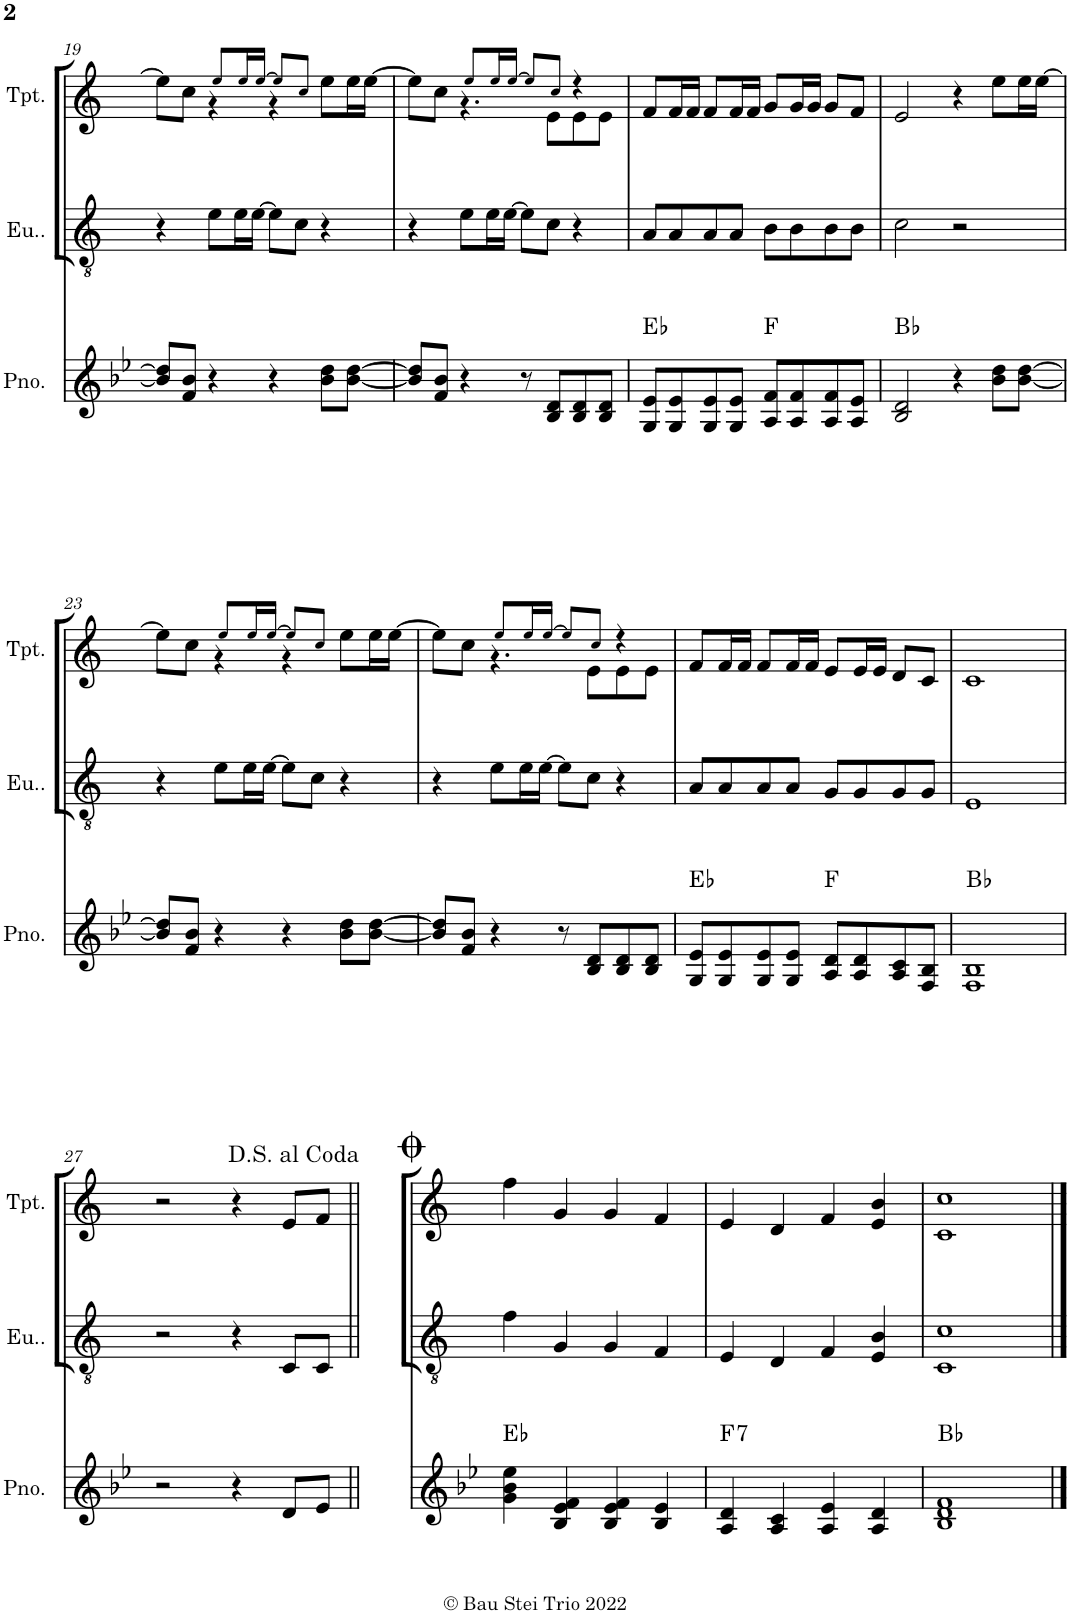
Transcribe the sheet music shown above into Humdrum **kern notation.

**kern	**harte	**kern	**kern
*part3	*part3	*part2	*part1
*staff3	*	*staff2	*staff1
*I"Piano	*	*I"Euphonium	*I"Trumpet
*I'Pno.	*	*I'Eu..	*I'Tpt.
!!LO:PB:g=z
*clefG2	*	*clefGv2	*clefG2
*	*	*Trd1c2	*Trd1c2
*k[b-e-]	*	*k[]	*k[]
*M4/4	*	*M4/4	*M4/4
=19	=19	=19	=19
*	*	*	*^
8b-/] 8dd/]L	.	4r	8ee\L]	4ryy
8f/ 8b-/J	.	.	8cc\J	.
4r	.	8e\L	8ee/L	4r
.	.	16e\L	16ee/L	.
.	.	[16e\JJ	16ee/JJ	.
4r	.	8e\L]	8ee/L	4r
.	.	8c\J	8cc/J	.
8b-\ 8dd\L	.	4r	8ee\L	4ryy
[8b-\ [8dd\J	.	.	16ee\L	.
.	.	.	[16ee\JJ	.
=20	=20	=20	=20	=20
8b-/] 8dd/]L	.	4r	8ee\L]	4ryy
8f/ 8b-/J	.	.	8cc\J	.
4r	.	8e\L	8ee/L	4.r
.	.	16e\L	16ee/L	.
.	.	[16e\JJ	16ee/JJ	.
8r	.	8e\L]	8ee/L	.
8B-/ 8d/L	.	8c\J	8cc/J	8e\L
8B-/ 8d/	.	4r	4r	8e\
8B-/ 8d/J	.	.	.	8e\J
*	*	*	*v	*v
=21	=21	=21	=21
8G/ 8e-/L	Eb:maj	8A/L	8f/L
8G/ 8e-/	.	8A/	16f/L
.	.	.	16f/JJ
8G/ 8e-/	.	8A/	8f/L
8G/ 8e-/J	.	8A/J	16f/L
.	.	.	16f/JJ
8A/ 8f/L	F:maj	8B\L	8g/L
8A/ 8f/	.	8B\	16g/L
.	.	.	16g/JJ
8A/ 8f/	.	8B\	8g/L
8A/ 8e-/J	.	8B\J	8f/J
=22	=22	=22	=22
2B-/ 2d/	Bb:maj	2c\	2e/
4r	.	2r	4r
8b-\ 8dd\L	.	.	8ee\L
[8b-\ [8dd\J	.	.	16ee\L
.	.	.	[16ee\JJ
!!LO:LB:g=z
=23	=23	=23	=23
*	*	*	*^
8b-/] 8dd/]L	.	4r	8ee\L]	4ryy
8f/ 8b-/J	.	.	8cc\J	.
4r	.	8e\L	8ee/L	4r
.	.	16e\L	16ee/L	.
.	.	[16e\JJ	16ee/JJ	.
4r	.	8e\L]	8ee/L	4r
.	.	8c\J	8cc/J	.
8b-\ 8dd\L	.	4r	8ee\L	4ryy
[8b-\ [8dd\J	.	.	16ee\L	.
.	.	.	[16ee\JJ	.
=24	=24	=24	=24	=24
8b-/] 8dd/]L	.	4r	8ee\L]	4ryy
8f/ 8b-/J	.	.	8cc\J	.
4r	.	8e\L	8ee/L	4.r
.	.	16e\L	16ee/L	.
.	.	[16e\JJ	16ee/JJ	.
8r	.	8e\L]	8ee/L	.
8B-/ 8d/L	.	8c\J	8cc/J	8e\L
8B-/ 8d/	.	4r	4r	8e\
8B-/ 8d/J	.	.	.	8e\J
*	*	*	*v	*v
=25	=25	=25	=25
8G/ 8e-/L	Eb:maj	8A/L	8f/L
8G/ 8e-/	.	8A/	16f/L
.	.	.	16f/JJ
8G/ 8e-/	.	8A/	8f/L
8G/ 8e-/J	.	8A/J	16f/L
.	.	.	16f/JJ
8A/ 8d/L	F:maj	8G/L	8e/L
8A/ 8d/	.	8G/	16e/L
.	.	.	16e/JJ
8A/ 8c/	.	8G/	8d/L
8F/ 8B-/J	.	8G/J	8c/J
=26	=26	=26	=26
1F 1B-	Bb:maj	1E	1c
!!LO:LB:g=z
=27	=27	=27	=27
2r	.	2r	2r
4r	.	4r	4r
8d/L	.	8C/L	8e/L
8e-/J	.	8C/J	8f/J
=28||	=28||	=28||	=28||
4g\ 4b-\ 4ee-\	Eb:maj	4f\	4ff\
4B-/ 4e-/ 4f/	.	4G/	4g/
4B-/ 4e-/ 4f/	.	4G/	4g/
4B-/ 4e-/	.	4F/	4f/
=29	=29	=29	=29
!	!LO:H:kt=7	!	!
4A/ 4d/	F:7	4E/	4e/
4A/ 4c/	.	4D/	4d/
4A/ 4e-/	.	4F/	4f/
4A/ 4d/	.	4E/ 4B/	4e/ 4b/
=30	=30	=30	=30
1B- 1d 1f	Bb:maj	1C 1c	1c 1cc
==	==	==	==
*-	*-	*-	*-
